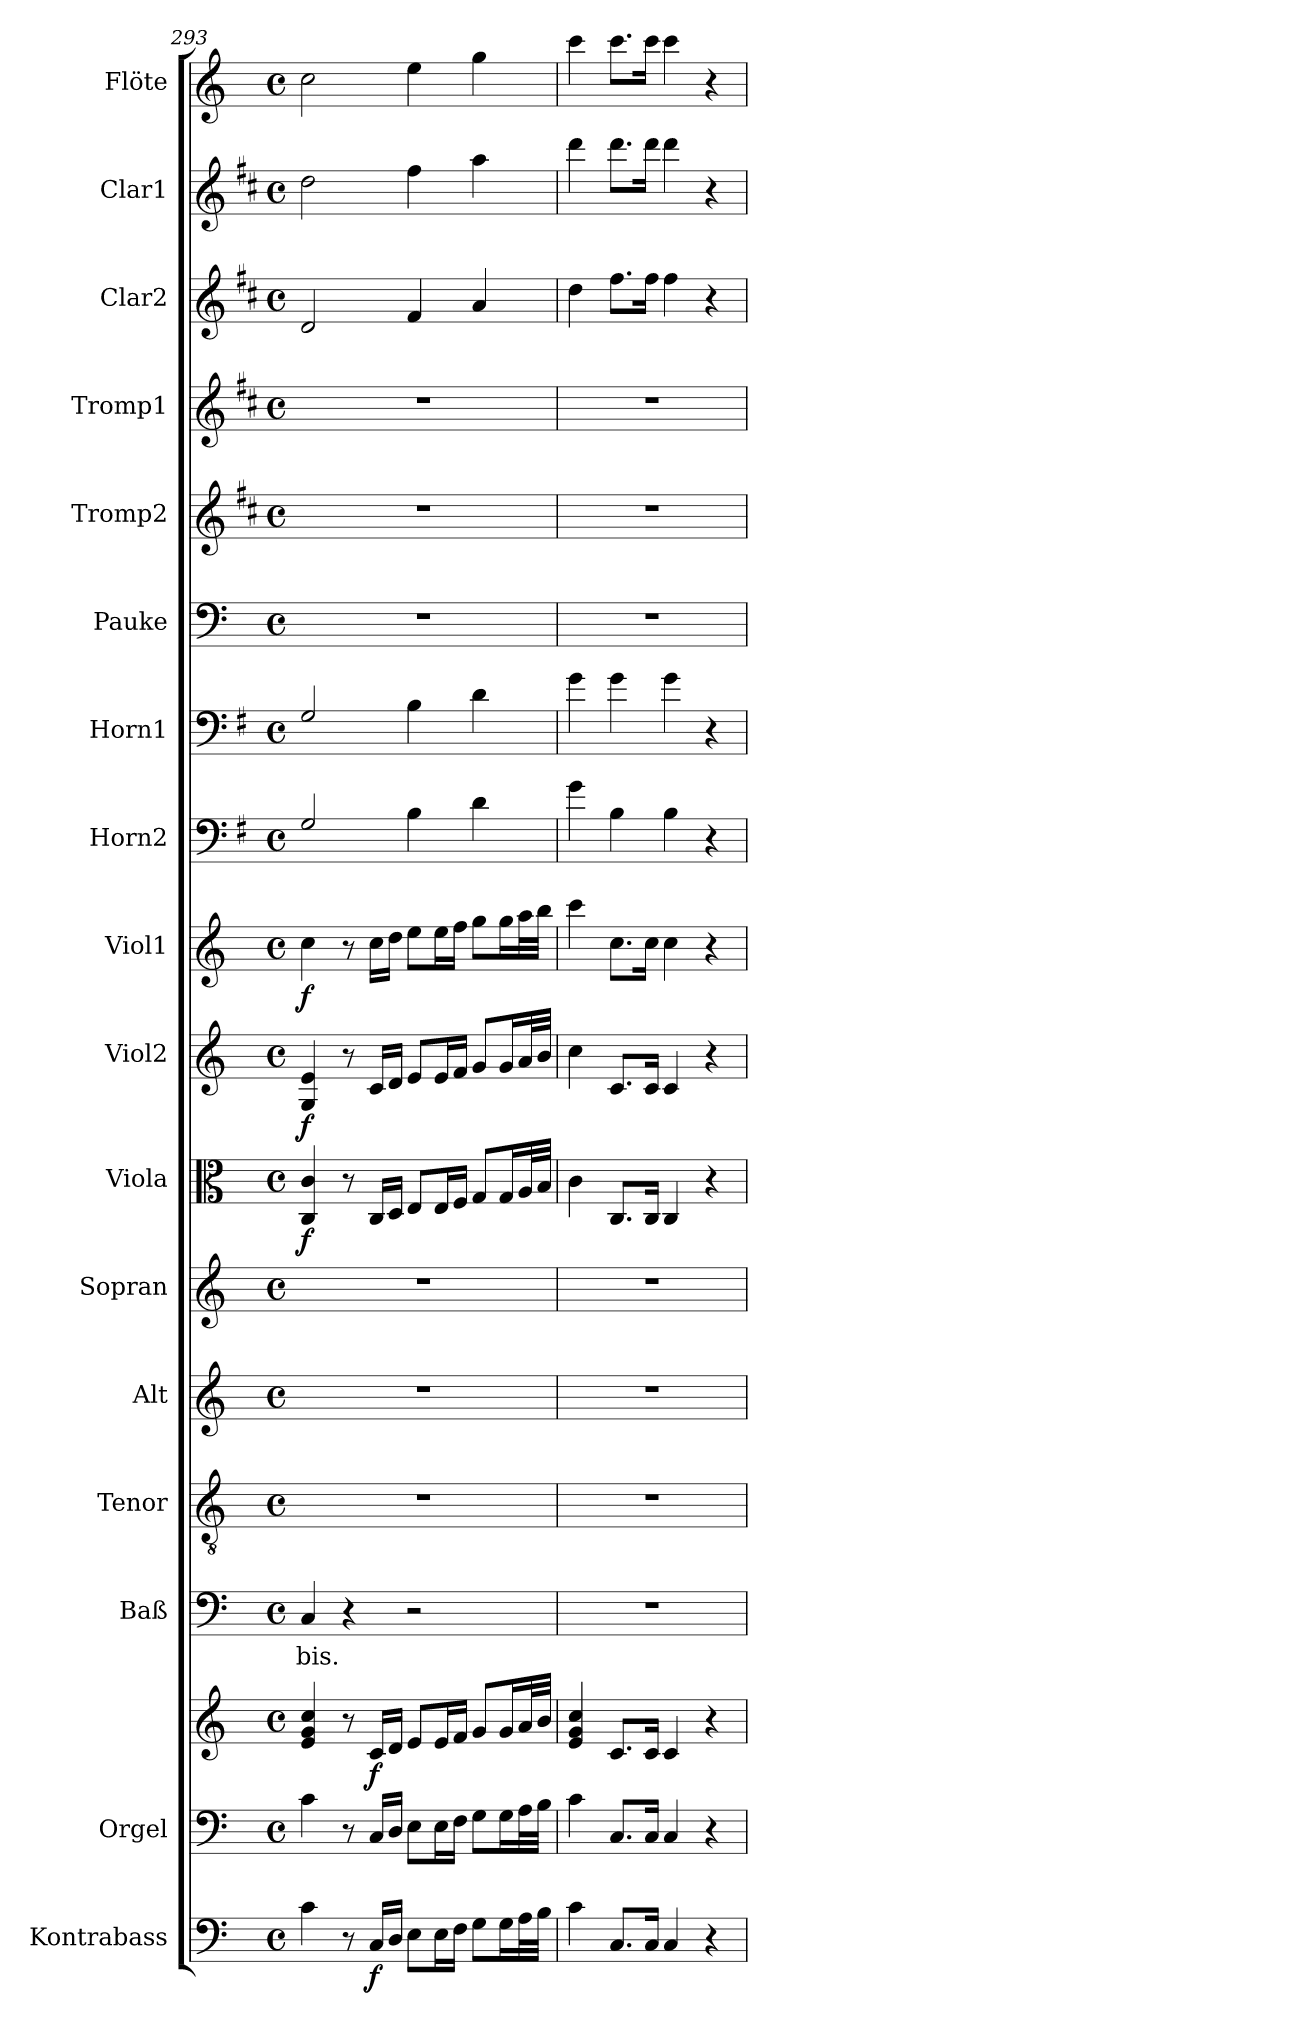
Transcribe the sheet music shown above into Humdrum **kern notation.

**kern	**dynam	**kern	**kern	**dynam	**kern	**text	**kern	**kern	**kern	**kern	**dynam	**kern	**dynam	**kern	**dynam	**kern	**kern	**kern	**kern	**kern	**kern	**kern	**kern
*part17	*part17	*part16	*part16	*part16	*part15	*part15	*part14	*part13	*part12	*part11	*part11	*part10	*part10	*part9	*part9	*part8	*part7	*part6	*part5	*part4	*part3	*part2	*part1
*staff18	*staff18	*staff17	*staff16	*staff16/17	*staff15	*staff15	*staff14	*staff13	*staff12	*staff11	*staff11	*staff10	*staff10	*staff9	*staff9	*staff8	*staff7	*staff6	*staff5	*staff4	*staff3	*staff2	*staff1
*I"Kontrabass	*	*I"Orgel	*	*	*I"Baß	*	*I"Tenor	*I"Alt	*I"Sopran	*I"Viola	*	*I"Viol2	*	*I"Viol1	*	*I"Horn2	*I"Horn1	*I"Pauke	*I"Tromp2	*I"Tromp1	*I"Clar2	*I"Clar1	*I"Flöte
*I'Kb	*	*	*	*	*I'B	*	*I'T	*I'A	*I'S	*I'Vla	*	*I'Vl2	*	*I'Vl1	*	*I'Hr2	*I'Hr1	*I'Pk	*I'Tr2	*I'Tr1	*I'Cl2	*I'Cl1	*I'Fl
*clefF4	*	*clefF4	*clefG2	*	*clefF4	*	*clefGv2	*clefG2	*clefG2	*clefC3	*	*clefG2	*	*clefG2	*	*clefF4	*clefF4	*clefF4	*clefG2	*clefG2	*clefG2	*clefG2	*clefG2
*ITrd7c12	*	*	*	*	*	*	*	*	*	*	*	*	*	*	*	*ITrd4c7	*ITrd4c7	*	*ITrd1c2	*ITrd1c2	*ITrd1c2	*ITrd1c2	*
*k[]	*	*k[]	*k[]	*	*k[]	*	*k[]	*k[]	*k[]	*k[]	*	*k[]	*	*k[]	*	*k[]	*k[]	*k[]	*k[]	*k[]	*k[]	*k[]	*k[]
*C:	*	*C:	*C:	*	*C:	*	*C:	*C:	*C:	*C:	*	*C:	*	*C:	*	*C:	*C:	*C:	*C:	*C:	*C:	*C:	*C:
*M4/4	*	*M4/4	*M4/4	*	*M4/4	*	*M4/4	*M4/4	*M4/4	*M4/4	*	*M4/4	*	*M4/4	*	*M4/4	*M4/4	*M4/4	*M4/4	*M4/4	*M4/4	*M4/4	*M4/4
*met(c)	*	*met(c)	*met(c)	*	*met(c)	*	*met(c)	*met(c)	*met(c)	*met(c)	*	*met(c)	*	*met(c)	*	*met(c)	*met(c)	*met(c)	*met(c)	*met(c)	*met(c)	*met(c)	*met(c)
=293	=293	=293	=293	=293	=293	=293	=293	=293	=293	=293	=293	=293	=293	=293	=293	=293	=293	=293	=293	=293	=293	=293	=293
!	!	!	!	!	!	!LO:LY:b	!	!	!	!	!LO:DY:b	!	!LO:DY:b	!	!LO:DY:b	!	!	!	!	!	!	!	!
4C\	.	4c\	4e/ 4g/ 4cc/	.	4C/	-bis.	1r	1r	1r	4C/ 4c/	f	4G/ 4e/	f	4cc\	f	2C/	2C/	1r	1r	1r	2c/	2cc\	2cc\
8r	.	8r	8r	.	4r	.	.	.	.	8r	.	8r	.	8r	.	.	.	.	.	.	.	.	.
!	!LO:DY:b	!	!	!LO:DY:a=2	!	!	!	!	!	!	!	!	!	!	!	!	!	!	!	!	!	!	!
16CC/LL	f	16C/LL	16c/LL	f	.	.	.	.	.	16C/LL	.	16c/LL	.	16cc\LL	.	.	.	.	.	.	.	.	.
16DD/JJ	.	16D/JJ	16d/JJ	.	.	.	.	.	.	16D/JJ	.	16d/JJ	.	16dd\JJ	.	.	.	.	.	.	.	.	.
8EE\L	.	8E\L	8e/L	.	2r	.	.	.	.	8E/L	.	8e/L	.	8ee\L	.	4E\	4E\	.	.	.	4e/	4ee\	4ee\
16EE\L	.	16E\L	16e/L	.	.	.	.	.	.	16E/L	.	16e/L	.	16ee\L	.	.	.	.	.	.	.	.	.
16FF\JJ	.	16F\JJ	16f/JJ	.	.	.	.	.	.	16F/JJ	.	16f/JJ	.	16ff\JJ	.	.	.	.	.	.	.	.	.
8GG\L	.	8G\L	8g/L	.	.	.	.	.	.	8G/L	.	8g/L	.	8gg\L	.	4G\	4G\	.	.	.	4g/	4gg\	4gg\
16GG\L	.	16G\L	16g/L	.	.	.	.	.	.	16G/L	.	16g/L	.	16gg\L	.	.	.	.	.	.	.	.	.
32AA\L	.	32A\L	32a/L	.	.	.	.	.	.	32A/L	.	32a/L	.	32aa\L	.	.	.	.	.	.	.	.	.
32BB\JJJ	.	32B\JJJ	32b/JJJ	.	.	.	.	.	.	32B/JJJ	.	32b/JJJ	.	32bb\JJJ	.	.	.	.	.	.	.	.	.
=294	=294	=294	=294	=294	=294	=294	=294	=294	=294	=294	=294	=294	=294	=294	=294	=294	=294	=294	=294	=294	=294	=294	=294
4C\	.	4c\	4e/ 4g/ 4cc/	.	1r	.	1r	1r	1r	4c\	.	4cc\	.	4ccc\	.	4c\	4c\	1r	1r	1r	4cc\	4ccc\	4ccc\
8.CC/L	.	8.C/L	8.c/L	.	.	.	.	.	.	8.C/L	.	8.c/L	.	8.cc\L	.	4E\	4c\	.	.	.	8.ee\L	8.ccc\L	8.ccc\L
16CC/Jk	.	16C/Jk	16c/Jk	.	.	.	.	.	.	16C/Jk	.	16c/Jk	.	16cc\Jk	.	.	.	.	.	.	16ee\Jk	16ccc\Jk	16ccc\Jk
4CC/	.	4C/	4c/	.	.	.	.	.	.	4C/	.	4c/	.	4cc\	.	4E\	4c\	.	.	.	4ee\	4ccc\	4ccc\
4r	.	4r	4r	.	.	.	.	.	.	4r	.	4r	.	4r	.	4r	4r	.	.	.	4r	4r	4r
=	=	=	=	=	=	=	=	=	=	=	=	=	=	=	=	=	=	=	=	=	=	=	=
*-	*-	*-	*-	*-	*-	*-	*-	*-	*-	*-	*-	*-	*-	*-	*-	*-	*-	*-	*-	*-	*-	*-	*-
